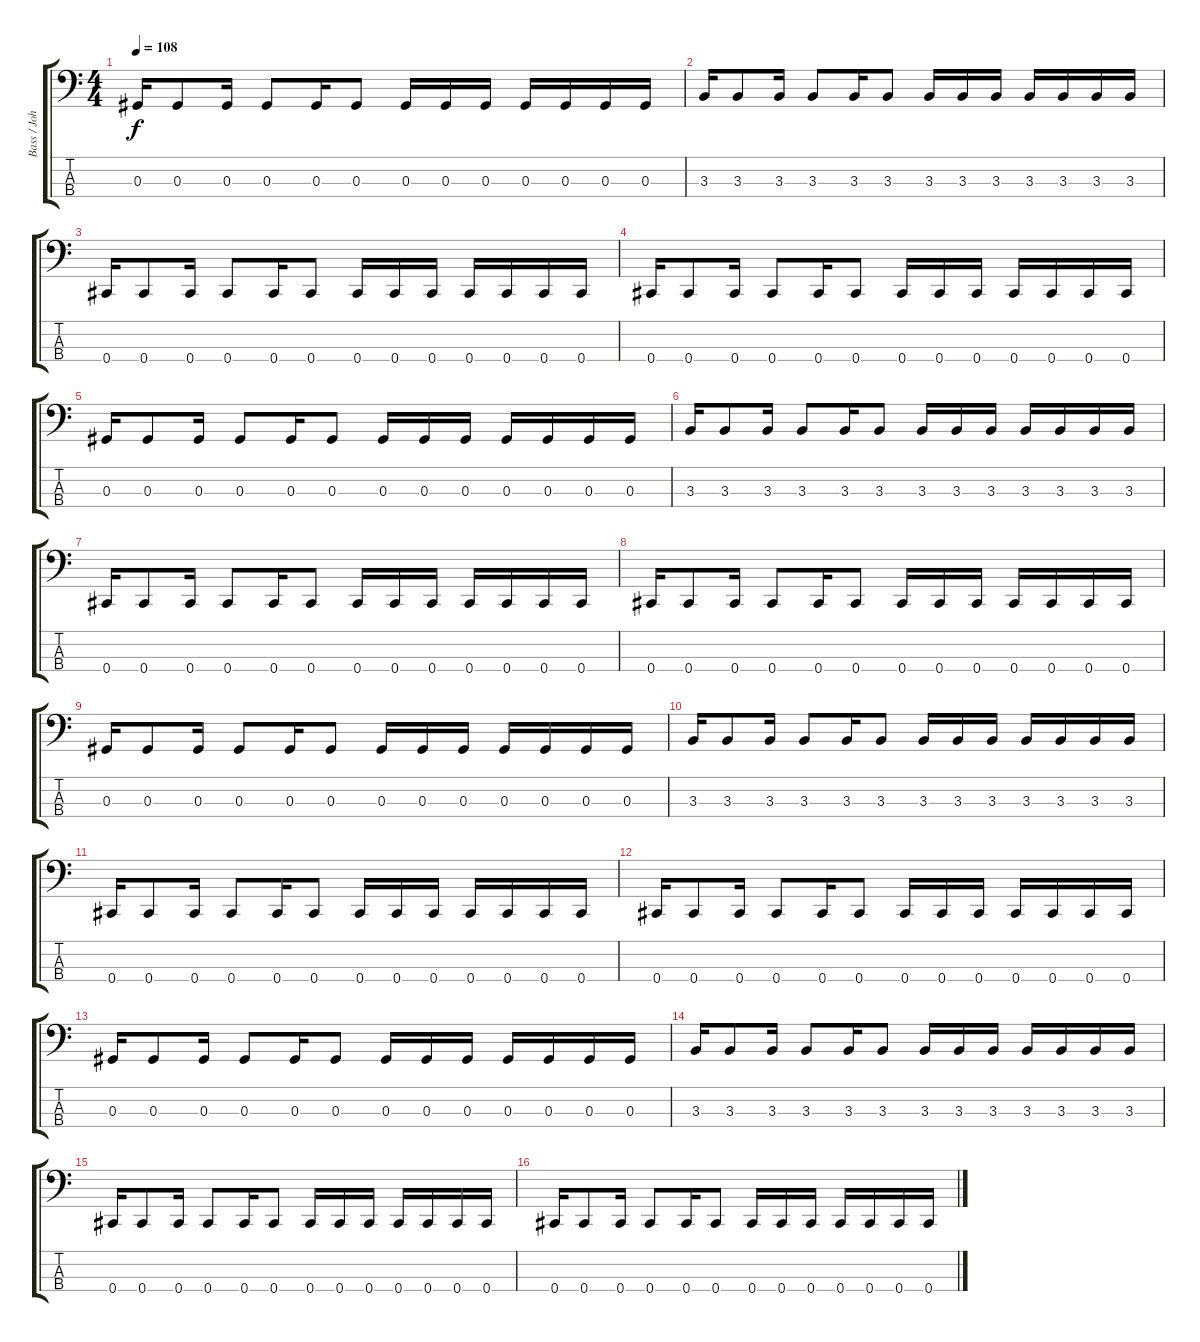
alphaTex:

\track ("Bass / Johnny April" "Bass / Joh") {instrument electricbasspick}
\staff {score tabs}
\tuning (Gb2 Db2 Ab1 Db1) {hide}
\ts (4 4)
\tempo 108
\clef f4
\ks c
0.3.16{dy f} 0.3.8 0.3.16 0.3.8 0.3.16 0.3.8 0.3.16 0.3.16 0.3.16 0.3.16 0.3.16 0.3.16 0.3.16 |
3.3.16 3.3.8 3.3.16 3.3.8 3.3.16 3.3.8 3.3.16 3.3.16 3.3.16 3.3.16 3.3.16 3.3.16 3.3.16 |
0.4.16 0.4.8 0.4.16 0.4.8 0.4.16 0.4.8 0.4.16 0.4.16 0.4.16 0.4.16 0.4.16 0.4.16 0.4.16 |
0.4.16 0.4.8 0.4.16 0.4.8 0.4.16 0.4.8 0.4.16 0.4.16 0.4.16 0.4.16 0.4.16 0.4.16 0.4.16 |
0.3.16 0.3.8 0.3.16 0.3.8 0.3.16 0.3.8 0.3.16 0.3.16 0.3.16 0.3.16 0.3.16 0.3.16 0.3.16 |
3.3.16 3.3.8 3.3.16 3.3.8 3.3.16 3.3.8 3.3.16 3.3.16 3.3.16 3.3.16 3.3.16 3.3.16 3.3.16 |
0.4.16 0.4.8 0.4.16 0.4.8 0.4.16 0.4.8 0.4.16 0.4.16 0.4.16 0.4.16 0.4.16 0.4.16 0.4.16 |
0.4.16 0.4.8 0.4.16 0.4.8 0.4.16 0.4.8 0.4.16 0.4.16 0.4.16 0.4.16 0.4.16 0.4.16 0.4.16 |
0.3.16 0.3.8 0.3.16 0.3.8 0.3.16 0.3.8 0.3.16 0.3.16 0.3.16 0.3.16 0.3.16 0.3.16 0.3.16 |
3.3.16 3.3.8 3.3.16 3.3.8 3.3.16 3.3.8 3.3.16 3.3.16 3.3.16 3.3.16 3.3.16 3.3.16 3.3.16 |
0.4.16 0.4.8 0.4.16 0.4.8 0.4.16 0.4.8 0.4.16 0.4.16 0.4.16 0.4.16 0.4.16 0.4.16 0.4.16 |
0.4.16 0.4.8 0.4.16 0.4.8 0.4.16 0.4.8 0.4.16 0.4.16 0.4.16 0.4.16 0.4.16 0.4.16 0.4.16 |
0.3.16 0.3.8 0.3.16 0.3.8 0.3.16 0.3.8 0.3.16 0.3.16 0.3.16 0.3.16 0.3.16 0.3.16 0.3.16 |
3.3.16 3.3.8 3.3.16 3.3.8 3.3.16 3.3.8 3.3.16 3.3.16 3.3.16 3.3.16 3.3.16 3.3.16 3.3.16 |
0.4.16 0.4.8 0.4.16 0.4.8 0.4.16 0.4.8 0.4.16 0.4.16 0.4.16 0.4.16 0.4.16 0.4.16 0.4.16 |
0.4.16 0.4.8 0.4.16 0.4.8 0.4.16 0.4.8 0.4.16 0.4.16 0.4.16 0.4.16 0.4.16 0.4.16 0.4.16
